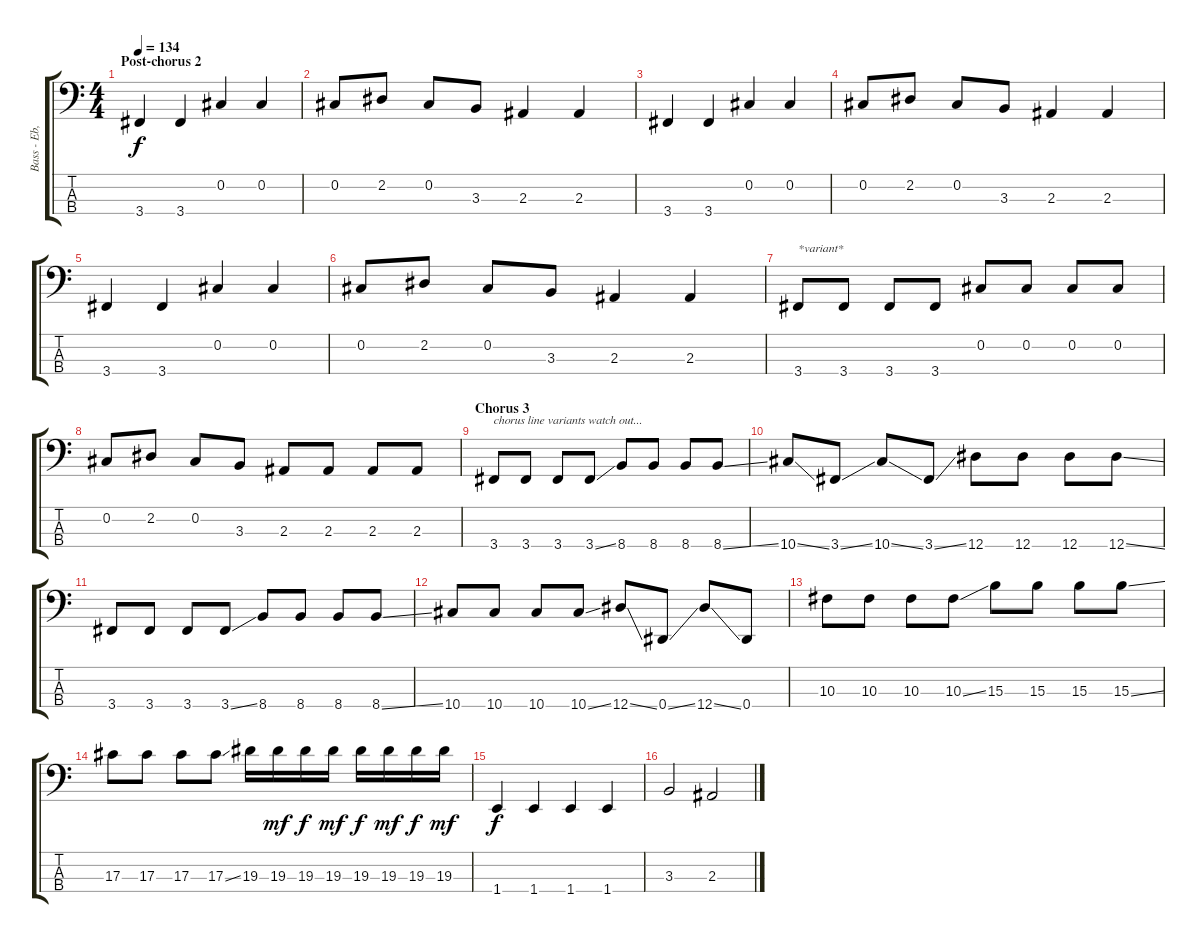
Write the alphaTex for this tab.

\track ("Bass - Eb, fuzz" "Bass - Eb,") {instrument electricbassfinger}
\staff {score tabs}
\tuning (Gb2 Db2 Ab1 Eb1) {hide}
\ts (4 4)
\section ("" "Post-chorus 2")
\tempo 134
\clef f4
\ks c
3.4.4{dy f} 3.4.4 0.2.4 0.2.4 |
0.2.8 2.2.8 0.2.8 3.3.8 2.3.4 2.3.4 |
3.4.4 3.4.4 0.2.4 0.2.4 |
0.2.8 2.2.8 0.2.8 3.3.8 2.3.4 2.3.4 |
3.4.4 3.4.4 0.2.4 0.2.4 |
0.2.8 2.2.8 0.2.8 3.3.8 2.3.4 2.3.4 |
3.4.8{txt "*variant*"} 3.4.8 3.4.8 3.4.8 0.2.8 0.2.8 0.2.8 0.2.8 |
0.2.8 2.2.8 0.2.8 3.3.8 2.3.8 2.3.8 2.3.8 2.3.8 |
\section ("" "Chorus 3")
3.4.8{txt "chorus line variants watch out..."} 3.4.8 3.4.8 3.4{ss}.8 8.4.8 8.4.8 8.4.8 8.4{ss}.8 |
10.4{ss}.8 3.4{ss}.8 10.4{ss}.8 3.4{ss}.8 12.4.8 12.4.8 12.4.8 12.4{ss}.8 |
3.4.8 3.4.8 3.4.8 3.4{ss}.8 8.4.8 8.4.8 8.4.8 8.4{ss}.8 |
10.4.8 10.4.8 10.4.8 10.4{ss}.8 12.4{ss}.8 0.4{ss}.8 12.4{ss}.8 0.4.8 |
10.3.8 10.3.8 10.3.8 10.3{ss}.8 15.3.8 15.3.8 15.3.8 15.3{ss}.8 |
17.3.8 17.3.8 17.3.8 17.3{ss}.8 19.3.16 19.3.16{dy mf} 19.3.16{dy f} 19.3.16{dy mf} 19.3.16{dy f} 19.3.16{dy mf} 19.3.16{dy f} 19.3.16{dy mf} |
1.4.4{dy f} 1.4.4 1.4.4 1.4.4 |
3.3.2 2.3.2
